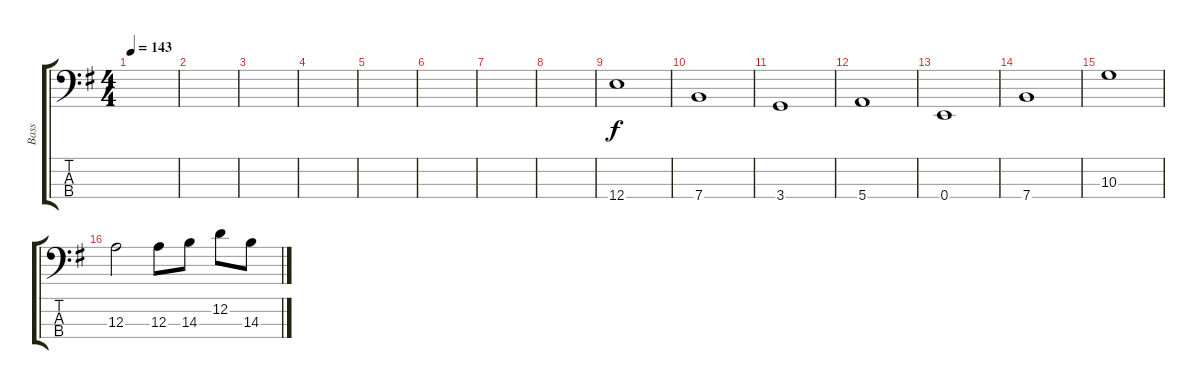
\track ("Bass" "Bass") {instrument electricbassfinger}
\staff {score tabs}
\tuning (G2 D2 A1 E1) {hide}
\ts (4 4)
\tempo 143
\clef f4
\ks eminor
|
|
|
|
|
|
|
|
12.4.1 |
7.4.1 |
3.4.1 |
5.4.1 |
0.4.1 |
7.4.1 |
10.3.1 |
12.3.2 12.3.8 14.3.8 12.2.8 14.3.8
